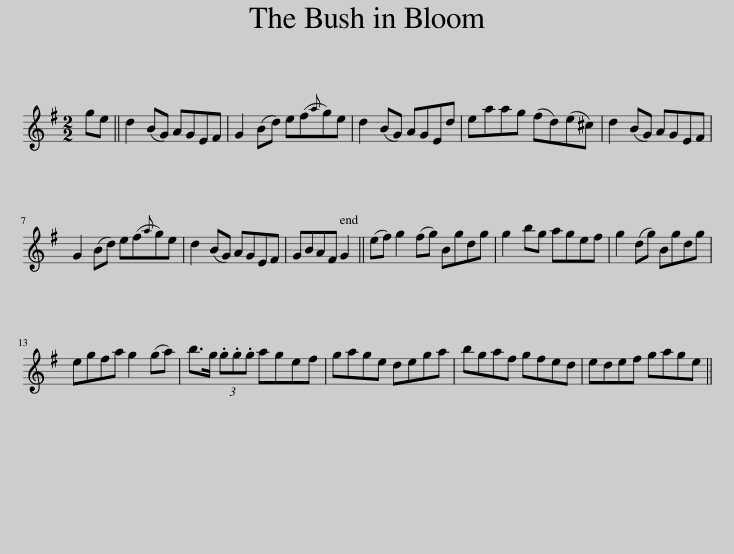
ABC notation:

X:1
L:1/8
M:2/2
I:linebreak $
K:G
V:1 treble
V:1
 ge || d2 (BG) AGEF | G2 (Bd) e(f{a}g)e | d2 (BG) AGEd | eaag (fd)(e^c) | %5
 d2 (BG) AGEF |$ G2 (Bd) e(f{a}g)e | d2 (BG) AGEF | GBAF G2 || (ef) g2 (fg) Bgdg | %10
 g2 bg agef | g2 (dg) Bgdg |$ egfa g2 (ga) | b>g (3.g.g.g agef | gage dega | %15
 bgaf gfed | edef gage || %17
